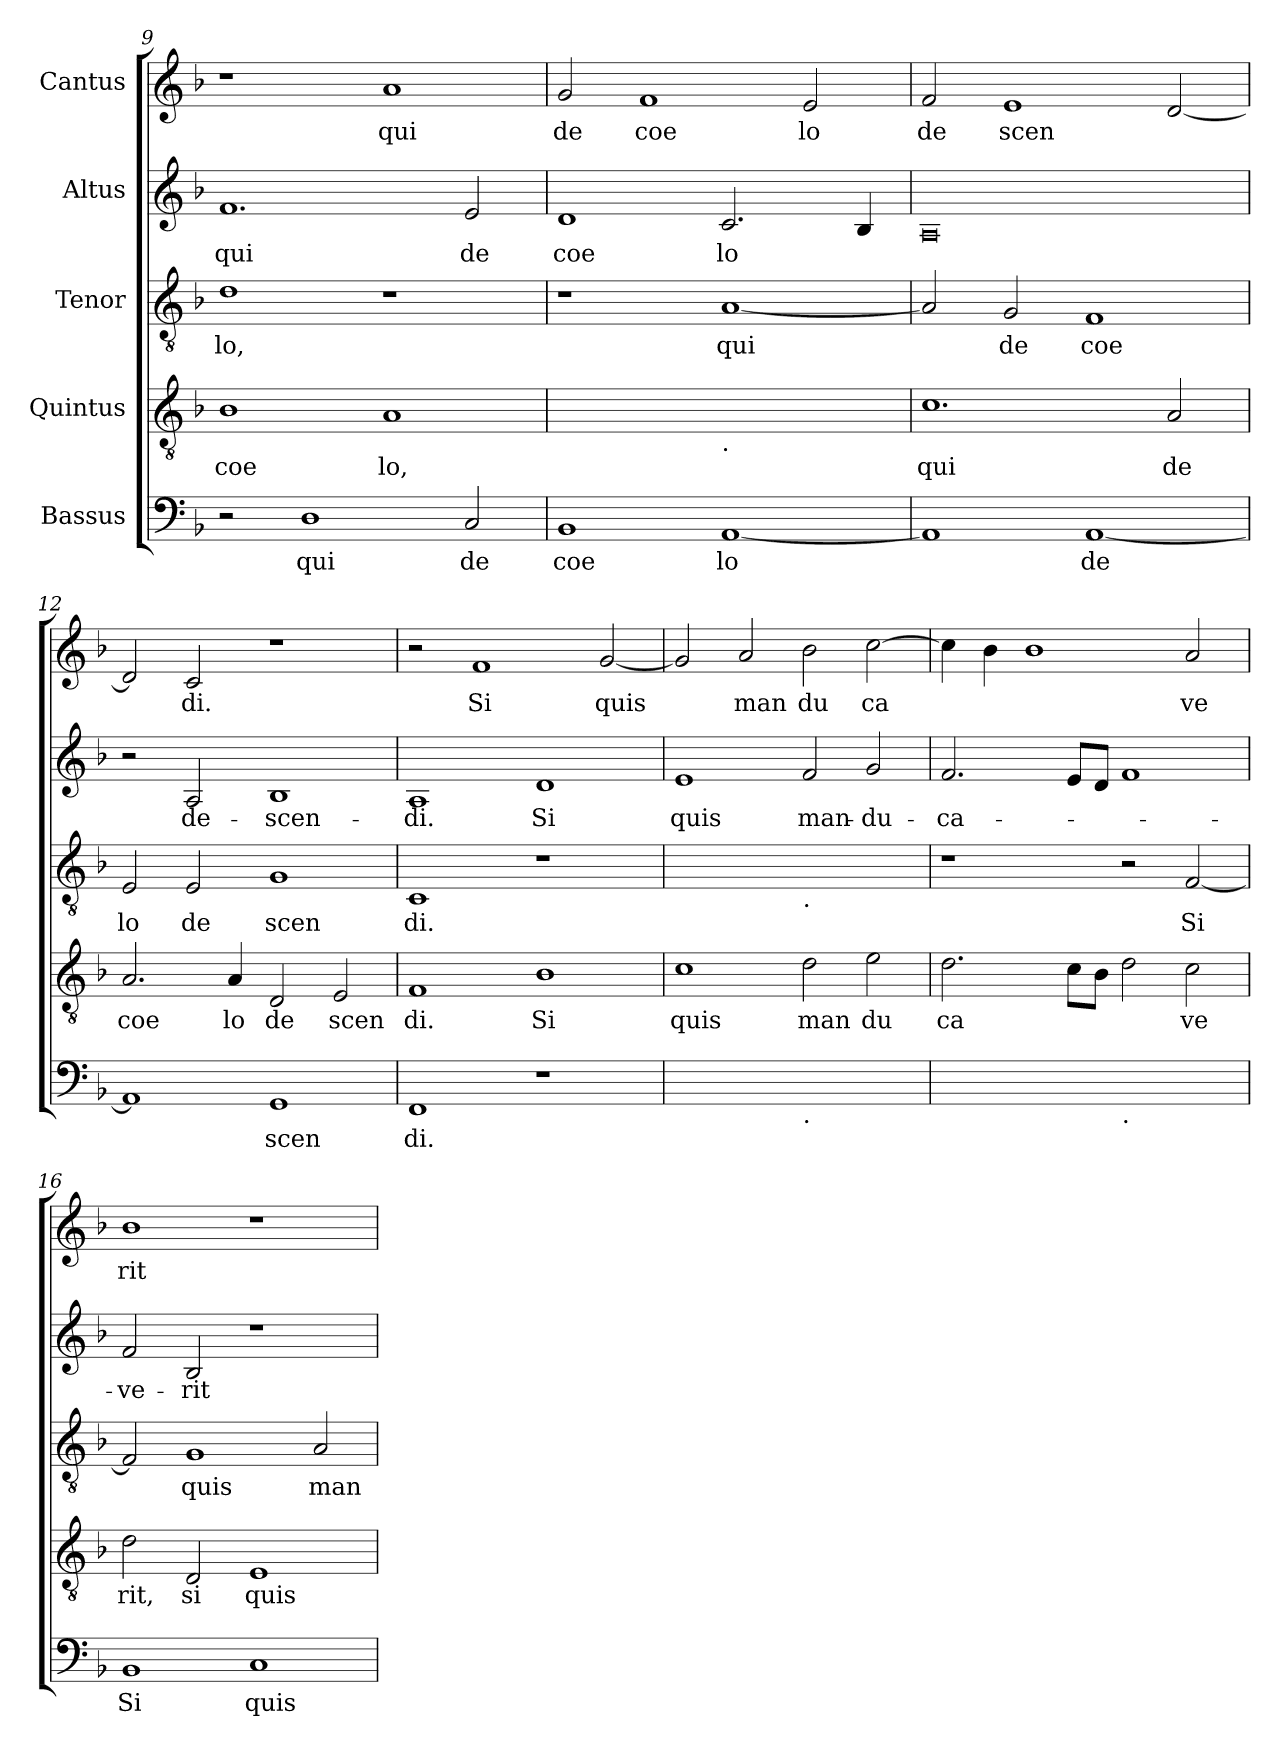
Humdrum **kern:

**kern	**text	**kern	**text	**kern	**text	**kern	**text	**kern	**text
*part5	*part5	*part4	*part4	*part3	*part3	*part2	*part2	*part1	*part1
*staff5	*staff5	*staff4	*staff4	*staff3	*staff3	*staff2	*staff2	*staff1	*staff1
*I"Bassus	*	*I"Quintus	*	*I"Tenor	*	*I"Altus	*	*I"Cantus	*
*clefF4	*	*clefGv2	*	*clefGv2	*	*clefG2	*	*clefG2	*
*k[b-]	*	*k[b-]	*	*k[b-]	*	*k[b-]	*	*k[b-]	*
*F:	*	*F:	*	*F:	*	*F:	*	*F:	*
=9	=9	=9	=9	=9	=9	=9	=9	=9	=9
!	!	!	!LO:LY:b	!	!LO:LY:b	!	!LO:LY:b	!	!
2r	.	1B-	coe	1d	lo,	1.f	qui	1r	.
!	!LO:LY:b	!	!	!	!	!	!	!	!
1D	qui	.	.	.	.	.	.	.	.
!	!	!	!LO:LY:b	!	!	!	!	!	!LO:LY:b
.	.	1A	lo,	1r	.	.	.	1a	qui
!	!LO:LY:b	!	!	!	!	!	!LO:LY:b	!	!
2C/	de	.	.	.	.	2e/	de	.	.
=10	=10	=10	=10	=10	=10	=10	=10	=10	=10
!	!LO:LY:b	!	!	!	!	!	!LO:LY:b	!	!LO:LY:b
1BB-	coe	1ryy	.	1r	.	1d	coe	2g/	de
!	!	!	!	!	!	!	!	!	!LO:LY:b
.	.	.	.	.	.	.	.	1f	coe
!	!	!LO:TX:b:t=.	!	!	!	!	!	!	!
!	!LO:LY:b	!	!	!	!LO:LY:b	!	!LO:LY:b	!	!
[<1AA	lo	1ryy	.	[<1A	qui	2.c/	lo	.	.
!	!	!	!	!	!	!	!	!	!LO:LY:b
.	.	.	.	.	.	.	.	2e/	lo
.	.	.	.	.	.	4B-/	.	.	.
=11	=11	=11	=11	=11	=11	=11	=11	=11	=11
!	!	!	!LO:LY:b	!	!	!	!	!	!LO:LY:b
1AA]	.	1.c	qui	2A/]	.	0A	.	2f/	de
!	!	!	!	!	!LO:LY:b	!	!	!	!LO:LY:b
.	.	.	.	2G/	de	.	.	1e	scen
!	!LO:LY:b	!	!	!	!LO:LY:b	!	!	!	!
[>1AA	de	.	.	1F	coe	.	.	.	.
!	!	!	!LO:LY:b	!	!	!	!	!	!
.	.	2A/	de	.	.	.	.	[>2d/	.
!!LO:LB:g=z
=12	=12	=12	=12	=12	=12	=12	=12	=12	=12
!	!	!	!LO:LY:b	!	!LO:LY:b	!	!	!	!
1AA]	.	2.A/	coe	2E/	lo	2r	.	2d/]	.
!	!	!	!	!	!LO:LY:b	!	!LO:LY:b	!	!LO:LY:b
.	.	.	.	2E/	de	2A/	de-	2c/	di.
!	!	!	!LO:LY:b	!	!	!	!	!	!
.	.	4A/	lo	.	.	.	.	.	.
!	!LO:LY:b	!	!LO:LY:b	!	!LO:LY:b	!	!LO:LY:b	!	!
1GG	scen	2D/	de	1G	scen	1B-	-scen-	1r	.
!	!	!	!LO:LY:b	!	!	!	!	!	!
.	.	2E/	scen	.	.	.	.	.	.
=13	=13	=13	=13	=13	=13	=13	=13	=13	=13
!	!LO:LY:b	!	!LO:LY:b	!	!LO:LY:b	!	!LO:LY:b	!	!
1FF	di.	1F	di.	1C	di.	1A	-di.	2r	.
!	!	!	!	!	!	!	!	!	!LO:LY:b
.	.	.	.	.	.	.	.	1f	Si
!	!	!	!LO:LY:b	!	!	!	!LO:LY:b	!	!
1r	.	1B-	Si	1r	.	1d	Si	.	.
!	!	!	!	!	!	!	!	!	!LO:LY:b
.	.	.	.	.	.	.	.	[<2g/	quis
=14	=14	=14	=14	=14	=14	=14	=14	=14	=14
!	!	!	!LO:LY:b	!	!	!	!LO:LY:b	!	!
1ryy	.	1c	quis	1ryy	.	1e	quis	2g/]	.
!	!	!	!	!	!	!	!	!	!LO:LY:b
.	.	.	.	.	.	.	.	2a/	man
!	!	!	!	!LO:TX:b:t=.	!	!	!	!	!
!LO:TX:b:t=.	!	!	!	!	!	!	!	!	!
!	!	!	!LO:LY:b	!	!	!	!LO:LY:b	!	!LO:LY:b
1ryy	.	2d\	man	1ryy	.	2f/	man-	2b-\	du
!	!	!	!LO:LY:b	!	!	!	!LO:LY:b	!	!LO:LY:b
.	.	2e\	du	.	.	2g/	-du-	[>2cc\	ca
=15	=15	=15	=15	=15	=15	=15	=15	=15	=15
!	!	!	!LO:LY:b	!	!	!	!LO:LY:b	!	!
1ryy	.	2.d\	ca	1r	.	2.f/	-ca-	4cc\]	.
.	.	.	.	.	.	.	.	4b-\	.
.	.	.	.	.	.	.	.	1b-	.
.	.	8c\L	.	.	.	8e/L	.	.	.
.	.	8B-\J	.	.	.	8d/J	.	.	.
!LO:TX:b:t=.	!	!	!	!	!	!	!	!	!
1ryy	.	2d\	.	2r	.	1f	.	.	.
!	!	!	!LO:LY:b	!	!LO:LY:b	!	!	!	!LO:LY:b
.	.	2c\	ve	[<2F/	Si	.	.	2a/	ve
=16	=16	=16	=16	=16	=16	=16	=16	=16	=16
!	!LO:LY:b	!	!LO:LY:b	!	!	!	!LO:LY:b	!	!LO:LY:b
1BB-	Si	2d\	rit,	2F/]	.	2f/	-ve-	1b-	rit
!	!	!	!LO:LY:b	!	!LO:LY:b	!	!LO:LY:b	!	!
.	.	2D/	si	1G	quis	2B-/	-rit	.	.
!	!LO:LY:b	!	!LO:LY:b	!	!	!	!	!	!
1C	quis	1E	quis	.	.	1r	.	1r	.
!	!	!	!	!	!LO:LY:b	!	!	!	!
.	.	.	.	2A/	man	.	.	.	.
=	=	=	=	=	=	=	=	=	=
*-	*-	*-	*-	*-	*-	*-	*-	*-	*-
